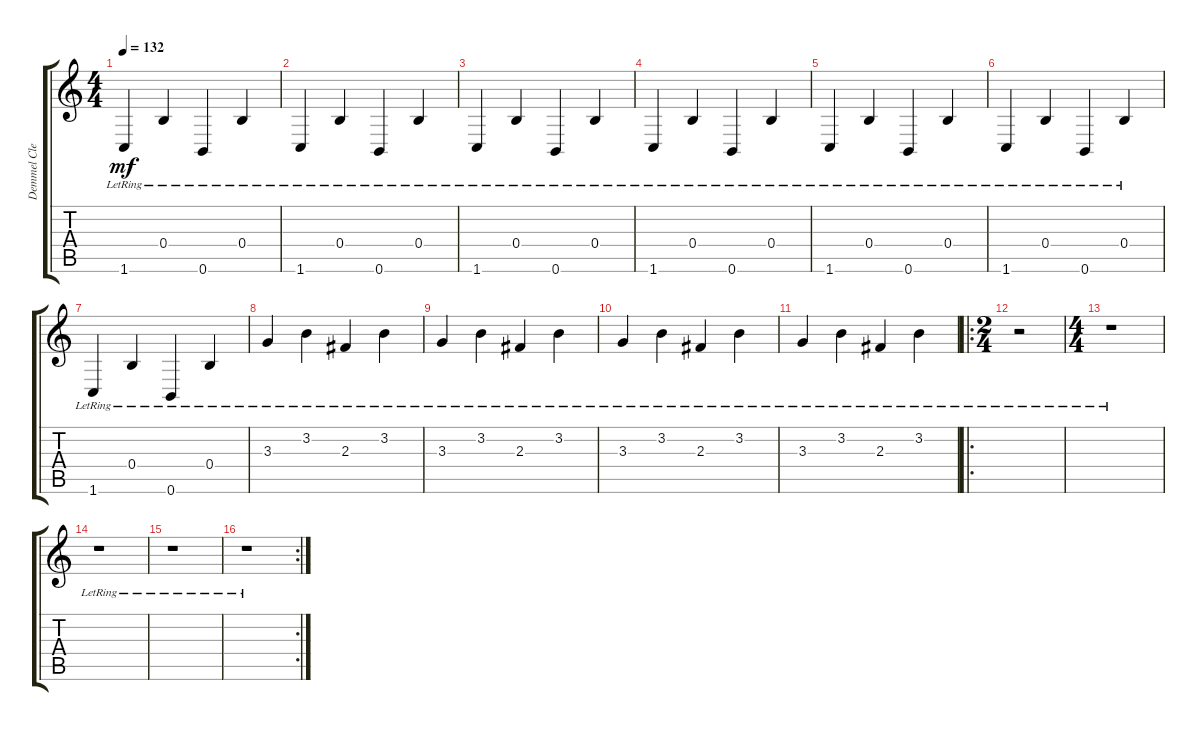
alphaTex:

\track ("Demmel Clean" "Demmel Cle") {instrument electricguitarclean}
\staff {score tabs}
\tuning (Db4 Ab3 E3 B2 Gb2 B1) {hide}
\ts (4 4)
\tempo 132
\clef g2
\ks c
1.6{lr}.4{dy mf} 0.4{lr}.4 0.6{lr}.4 0.4{lr}.4 |
1.6{lr}.4 0.4{lr}.4 0.6{lr}.4 0.4{lr}.4 |
1.6{lr}.4 0.4{lr}.4 0.6{lr}.4 0.4{lr}.4 |
1.6{lr}.4 0.4{lr}.4 0.6{lr}.4 0.4{lr}.4 |
1.6{lr}.4 0.4{lr}.4 0.6{lr}.4 0.4{lr}.4 |
1.6{lr}.4 0.4{lr}.4 0.6{lr}.4 0.4{lr}.4 |
1.6{lr}.4 0.4{lr}.4 0.6{lr}.4 0.4{lr}.4 |
3.3{lr}.4 3.2{lr}.4 2.3{lr}.4 3.2{lr}.4 |
3.3{lr}.4 3.2{lr}.4 2.3{lr}.4 3.2{lr}.4 |
3.3{lr}.4 3.2{lr}.4 2.3{lr}.4 3.2{lr}.4 |
3.3{lr}.4 3.2{lr}.4 2.3{lr}.4 3.2{lr}.4 |
\ro
\ts (2 4)
r.2 |
\ts (4 4)
r.1 |
r.1 |
r.1 |
\rc 2
r.1
